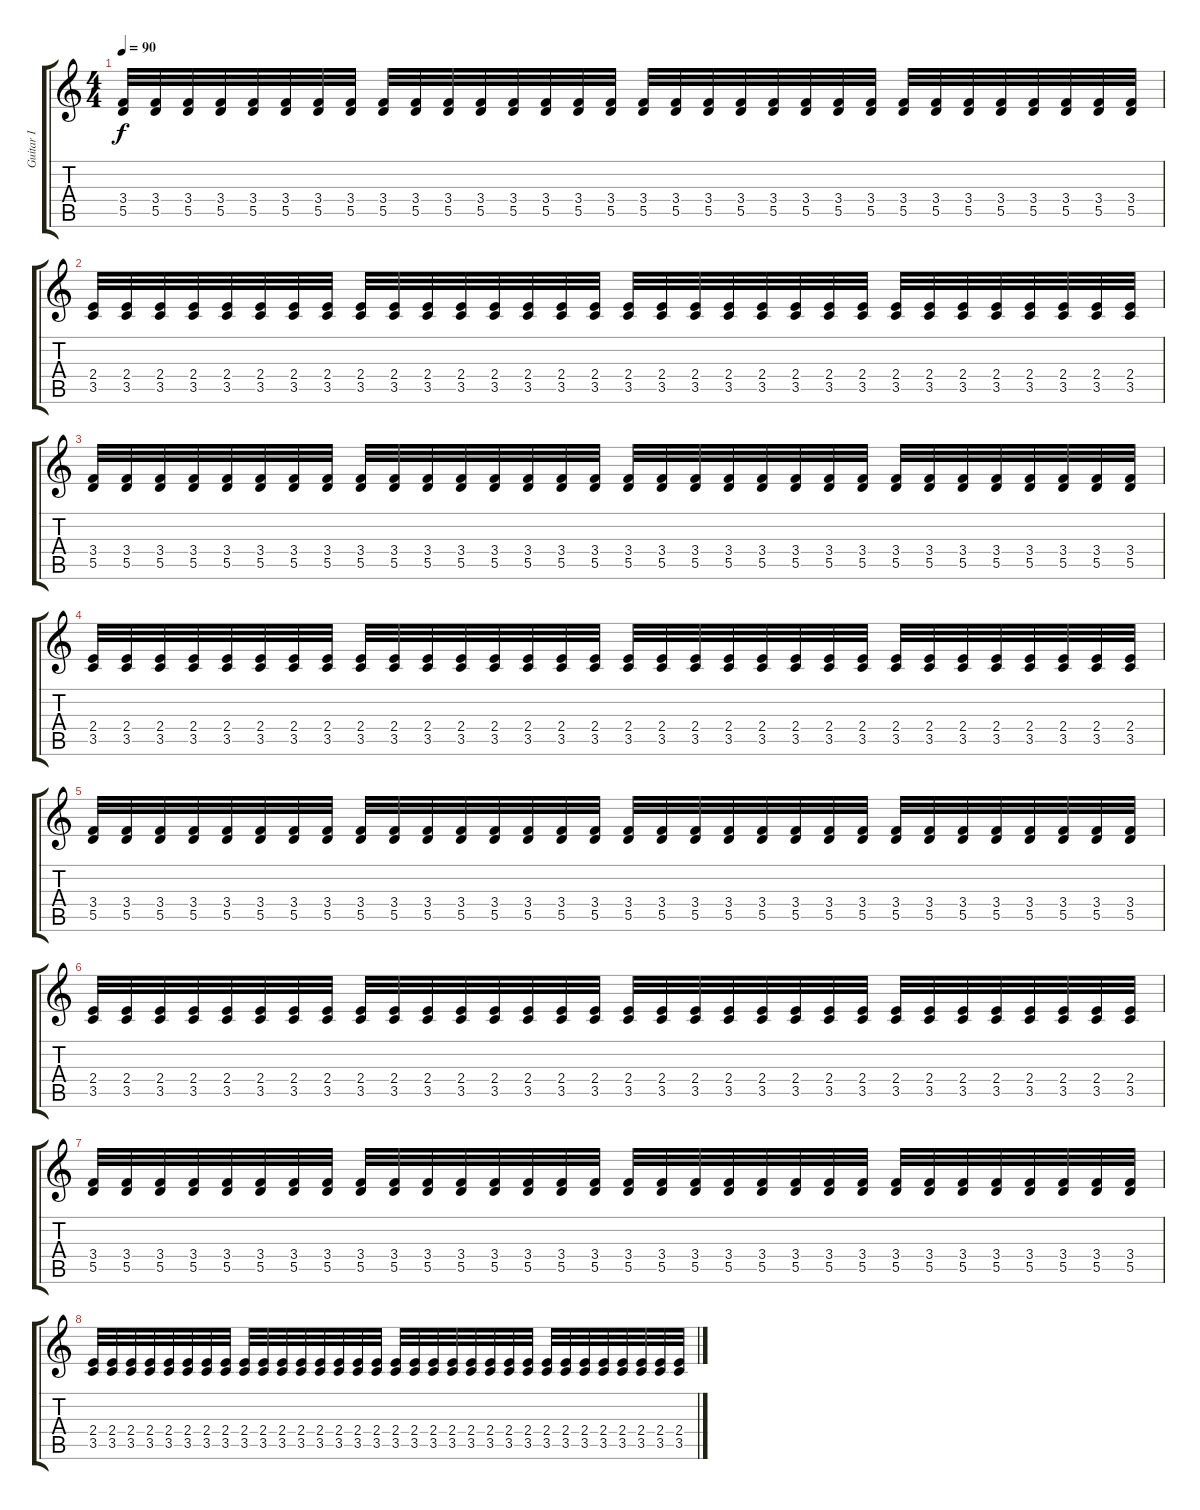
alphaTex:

\track ("Guitar I" "Guitar I") {instrument distortionguitar}
\staff {score tabs}
\tuning (E4 B3 G3 D3 A2 E2) {hide}
\ts (4 4)
\tempo 90
\clef g2
\ks c
(3.4 5.5).32{dy f} (3.4 5.5).32 (3.4 5.5).32 (3.4 5.5).32 (3.4 5.5).32 (3.4 5.5).32 (3.4 5.5).32 (3.4 5.5).32 (3.4 5.5).32 (3.4 5.5).32 (3.4 5.5).32 (3.4 5.5).32 (3.4 5.5).32 (3.4 5.5).32 (3.4 5.5).32 (3.4 5.5).32 (3.4 5.5).32 (3.4 5.5).32 (3.4 5.5).32 (3.4 5.5).32 (3.4 5.5).32 (3.4 5.5).32 (3.4 5.5).32 (3.4 5.5).32 (3.4 5.5).32 (3.4 5.5).32 (3.4 5.5).32 (3.4 5.5).32 (3.4 5.5).32 (3.4 5.5).32 (3.4 5.5).32 (3.4 5.5).32 |
(2.4 3.5).32 (2.4 3.5).32 (2.4 3.5).32 (2.4 3.5).32 (2.4 3.5).32 (2.4 3.5).32 (2.4 3.5).32 (2.4 3.5).32 (2.4 3.5).32 (2.4 3.5).32 (2.4 3.5).32 (2.4 3.5).32 (2.4 3.5).32 (2.4 3.5).32 (2.4 3.5).32 (2.4 3.5).32 (2.4 3.5).32 (2.4 3.5).32 (2.4 3.5).32 (2.4 3.5).32 (2.4 3.5).32 (2.4 3.5).32 (2.4 3.5).32 (2.4 3.5).32 (2.4 3.5).32 (2.4 3.5).32 (2.4 3.5).32 (2.4 3.5).32 (2.4 3.5).32 (2.4 3.5).32 (2.4 3.5).32 (2.4 3.5).32 |
(3.4 5.5).32 (3.4 5.5).32 (3.4 5.5).32 (3.4 5.5).32 (3.4 5.5).32 (3.4 5.5).32 (3.4 5.5).32 (3.4 5.5).32 (3.4 5.5).32 (3.4 5.5).32 (3.4 5.5).32 (3.4 5.5).32 (3.4 5.5).32 (3.4 5.5).32 (3.4 5.5).32 (3.4 5.5).32 (3.4 5.5).32 (3.4 5.5).32 (3.4 5.5).32 (3.4 5.5).32 (3.4 5.5).32 (3.4 5.5).32 (3.4 5.5).32 (3.4 5.5).32 (3.4 5.5).32 (3.4 5.5).32 (3.4 5.5).32 (3.4 5.5).32 (3.4 5.5).32 (3.4 5.5).32 (3.4 5.5).32 (3.4 5.5).32 |
(2.4 3.5).32 (2.4 3.5).32 (2.4 3.5).32 (2.4 3.5).32 (2.4 3.5).32 (2.4 3.5).32 (2.4 3.5).32 (2.4 3.5).32 (2.4 3.5).32 (2.4 3.5).32 (2.4 3.5).32 (2.4 3.5).32 (2.4 3.5).32 (2.4 3.5).32 (2.4 3.5).32 (2.4 3.5).32 (2.4 3.5).32 (2.4 3.5).32 (2.4 3.5).32 (2.4 3.5).32 (2.4 3.5).32 (2.4 3.5).32 (2.4 3.5).32 (2.4 3.5).32 (2.4 3.5).32 (2.4 3.5).32 (2.4 3.5).32 (2.4 3.5).32 (2.4 3.5).32 (2.4 3.5).32 (2.4 3.5).32 (2.4 3.5).32 |
(3.4 5.5).32 (3.4 5.5).32 (3.4 5.5).32 (3.4 5.5).32 (3.4 5.5).32 (3.4 5.5).32 (3.4 5.5).32 (3.4 5.5).32 (3.4 5.5).32 (3.4 5.5).32 (3.4 5.5).32 (3.4 5.5).32 (3.4 5.5).32 (3.4 5.5).32 (3.4 5.5).32 (3.4 5.5).32 (3.4 5.5).32 (3.4 5.5).32 (3.4 5.5).32 (3.4 5.5).32 (3.4 5.5).32 (3.4 5.5).32 (3.4 5.5).32 (3.4 5.5).32 (3.4 5.5).32 (3.4 5.5).32 (3.4 5.5).32 (3.4 5.5).32 (3.4 5.5).32 (3.4 5.5).32 (3.4 5.5).32 (3.4 5.5).32 |
(2.4 3.5).32 (2.4 3.5).32 (2.4 3.5).32 (2.4 3.5).32 (2.4 3.5).32 (2.4 3.5).32 (2.4 3.5).32 (2.4 3.5).32 (2.4 3.5).32 (2.4 3.5).32 (2.4 3.5).32 (2.4 3.5).32 (2.4 3.5).32 (2.4 3.5).32 (2.4 3.5).32 (2.4 3.5).32 (2.4 3.5).32 (2.4 3.5).32 (2.4 3.5).32 (2.4 3.5).32 (2.4 3.5).32 (2.4 3.5).32 (2.4 3.5).32 (2.4 3.5).32 (2.4 3.5).32 (2.4 3.5).32 (2.4 3.5).32 (2.4 3.5).32 (2.4 3.5).32 (2.4 3.5).32 (2.4 3.5).32 (2.4 3.5).32 |
(3.4 5.5).32 (3.4 5.5).32 (3.4 5.5).32 (3.4 5.5).32 (3.4 5.5).32 (3.4 5.5).32 (3.4 5.5).32 (3.4 5.5).32 (3.4 5.5).32 (3.4 5.5).32 (3.4 5.5).32 (3.4 5.5).32 (3.4 5.5).32 (3.4 5.5).32 (3.4 5.5).32 (3.4 5.5).32 (3.4 5.5).32 (3.4 5.5).32 (3.4 5.5).32 (3.4 5.5).32 (3.4 5.5).32 (3.4 5.5).32 (3.4 5.5).32 (3.4 5.5).32 (3.4 5.5).32 (3.4 5.5).32 (3.4 5.5).32 (3.4 5.5).32 (3.4 5.5).32 (3.4 5.5).32 (3.4 5.5).32 (3.4 5.5).32 |
(2.4 3.5).32 (2.4 3.5).32 (2.4 3.5).32 (2.4 3.5).32 (2.4 3.5).32 (2.4 3.5).32 (2.4 3.5).32 (2.4 3.5).32 (2.4 3.5).32 (2.4 3.5).32 (2.4 3.5).32 (2.4 3.5).32 (2.4 3.5).32 (2.4 3.5).32 (2.4 3.5).32 (2.4 3.5).32 (2.4 3.5).32 (2.4 3.5).32 (2.4 3.5).32 (2.4 3.5).32 (2.4 3.5).32 (2.4 3.5).32 (2.4 3.5).32 (2.4 3.5).32 (2.4 3.5).32 (2.4 3.5).32 (2.4 3.5).32 (2.4 3.5).32 (2.4 3.5).32 (2.4 3.5).32 (2.4 3.5).32 (2.4 3.5).32
